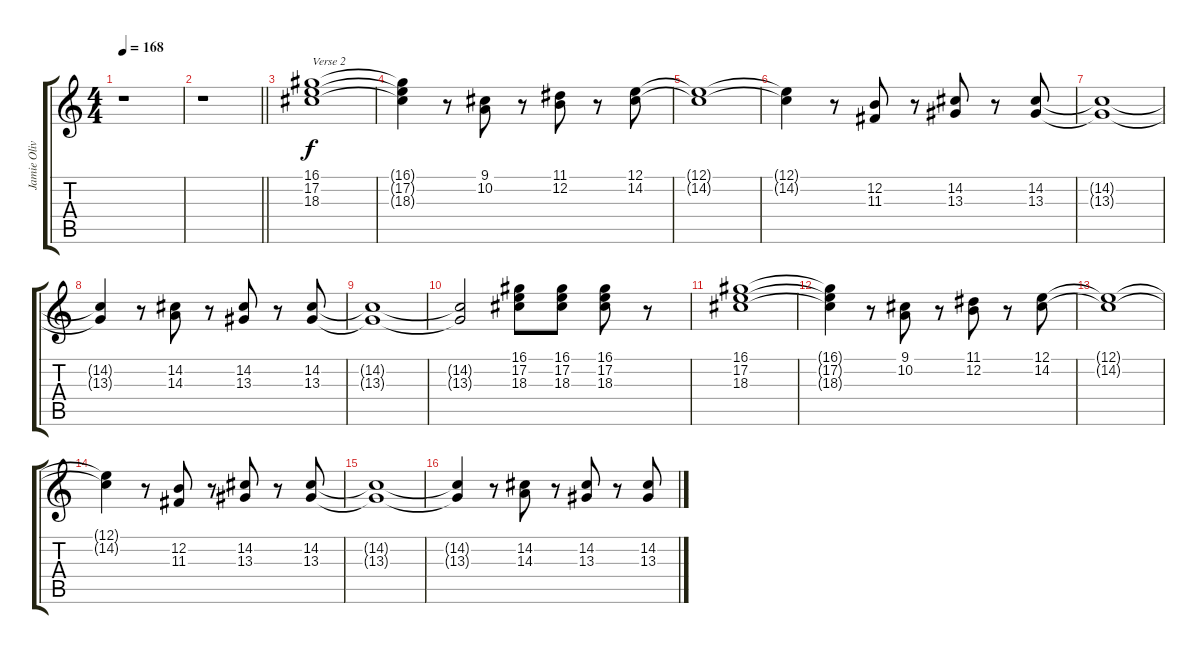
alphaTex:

\track ("Jamie Oliver | Keyboard" "Jamie Oliv") {instrument brightacousticpiano}
\staff {score tabs}
\tuning (E4 B3 G3 D3 A2 D2) {hide}
\ts (4 4)
\tempo 168
\clef g2
\ks c
r.1{dy f} |
\barLineRight lightlight
r.1 |
(16.1 17.2 18.3).1{txt "Verse 2"} |
(16.1{t} 17.2{t} 18.3{t}).4 r.8 (9.1 10.2).8 r.8 (11.1 12.2).8 r.8 (12.1 14.2).8 |
(12.1{t} 14.2{t}).1 |
(12.1{t} 14.2{t}).4 r.8 (12.2 11.3).8 r.8 (14.2 13.3).8 r.8 (14.2 13.3).8 |
(14.2{t} 13.3{t}).1 |
(14.2{t} 13.3{t}).4 r.8 (14.2 14.3).8 r.8 (14.2 13.3).8 r.8 (14.2 13.3).8 |
(14.2{t} 13.3{t}).1 |
(14.2{t} 13.3{t}).2 (16.1 17.2 18.3).8 (16.1 17.2 18.3).8 (16.1 17.2 18.3).8 r.8 |
(16.1 17.2 18.3).1 |
(16.1{t} 17.2{t} 18.3{t}).4 r.8 (9.1 10.2).8 r.8 (11.1 12.2).8 r.8 (12.1 14.2).8 |
(12.1{t} 14.2{t}).1 |
(12.1{t} 14.2{t}).4 r.8 (12.2 11.3).8 r.8 (14.2 13.3).8 r.8 (14.2 13.3).8 |
(14.2{t} 13.3{t}).1 |
(14.2{t} 13.3{t}).4 r.8 (14.2 14.3).8 r.8 (14.2 13.3).8 r.8 (14.2 13.3).8
